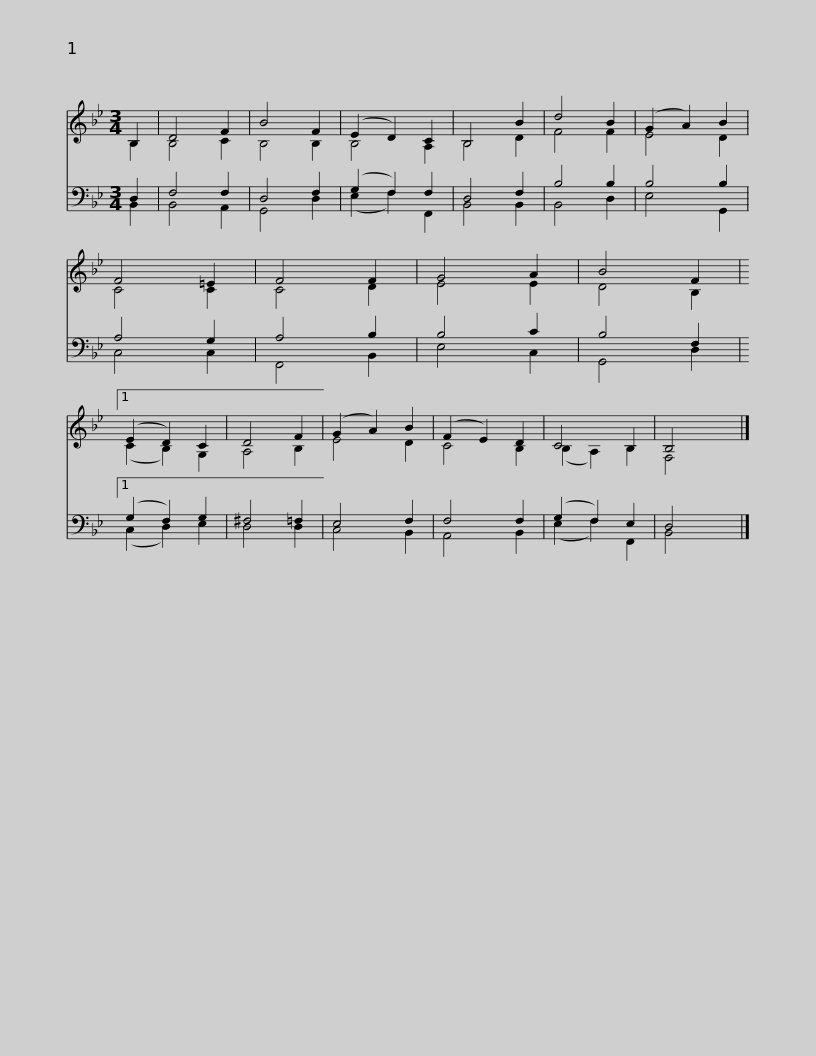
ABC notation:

X:1
%%score ( 1 2 ) ( 3 4 )
L:1/8
M:3/4
I:linebreak $
K:Bb
V:1 treble
V:2 treble
V:3 bass
V:4 bass
V:1
 B,2 | D4 F2 | B4 F2 | (E2 D2) C2 | B,4 B2 | %5
 d4 B2 |$ (G2 A2) B2 | F4 =E2 | F4 F2 | G4 A2 | %10
 B4 F2 |1$ (E2 D2) C2 | D4 F2 | (G2 A2) B2 | (F2 E2) D2 | %15
 C4 B,2 | B,4 x2 |] %17
V:2
 B,2 | B,4 C2 | B,4 B,2 | B,4 A,2 | B,4 D2 | %5
 F4 F2 |$ E4 D2 | C4 C2 | C4 D2 | E4 E2 | %10
 D4 B,2 |1$ (C2 B,2) G,2 | A,4 B,2 | E4 D2 | C4 B,2 | %15
 (B,2 A,2) B,2 | F,4 x2 |] %17
V:3
 D,2 | F,4 F,2 | D,4 F,2 | (G,2 F,2) F,2 | D,4 F,2 | %5
 B,4 B,2 |$ B,4 B,2 | A,4 G,2 | A,4 B,2 | B,4 C2 | %10
 B,4 F,2 |1$ (G,2 F,2) G,2 | ^F,4 =F,2 | E,4 F,2 | F,4 F,2 | %15
 (G,2 F,2) E,2 | D,4 x2 |] %17
V:4
 B,,2 | B,,4 A,,2 | G,,4 D,2 | (E,2 F,2) F,,2 | B,,4 B,,2 | %5
 B,,4 D,2 |$ E,4 G,,2 | C,4 C,2 | F,,4 B,,2 | E,4 C,2 | %10
 G,,4 D,2 |1$ (C,2 D,2) E,2 | D,4 D,2 | C,4 B,,2 | A,,4 B,,2 | %15
 (E,2 F,2) F,,2 | B,,4 x2 |] %17
